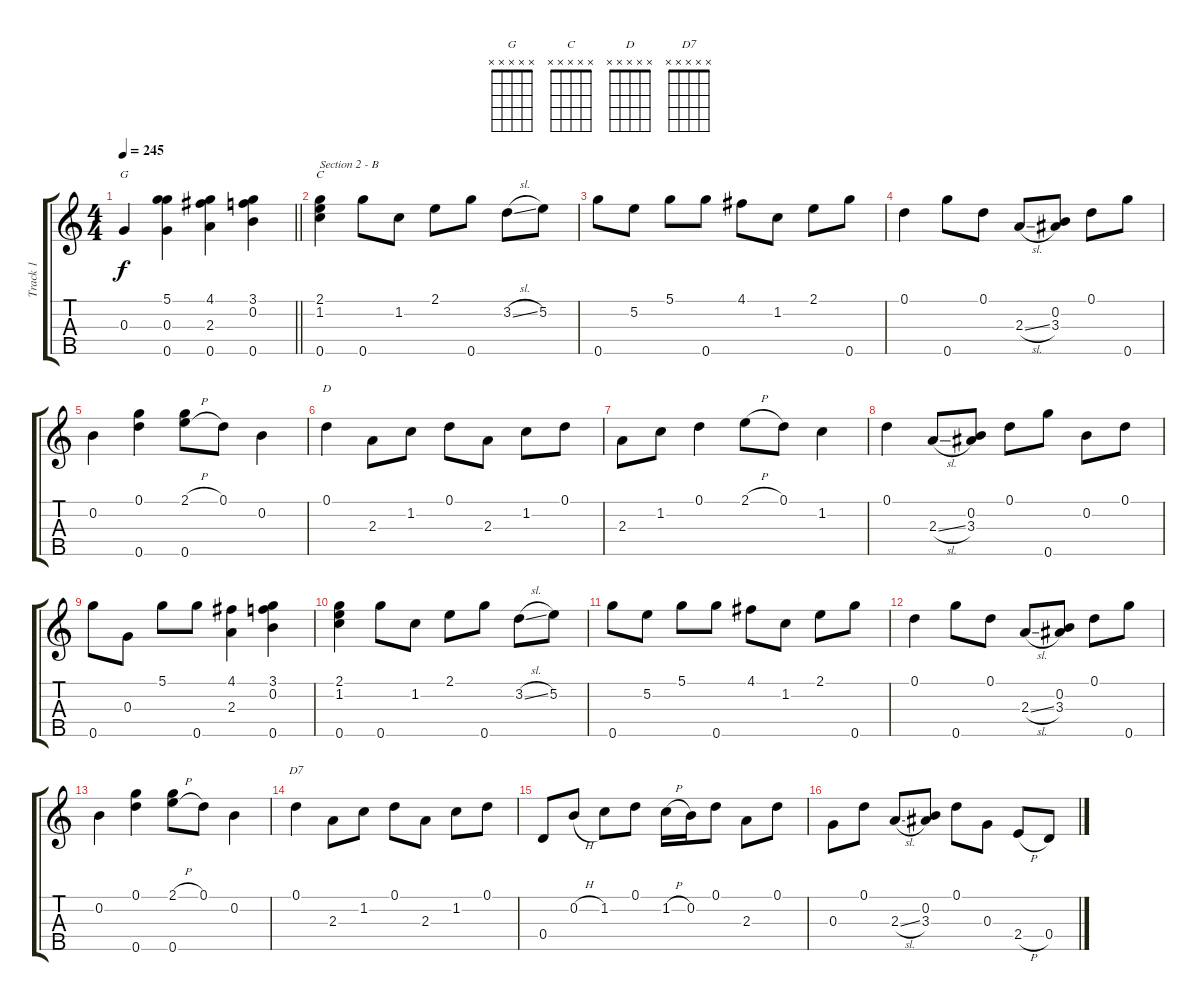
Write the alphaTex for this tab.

\track ("Track 1" "Track 1") {instrument banjo}
\staff {score tabs}
\tuning (D4 B3 G3 D3 G4) {hide}
\displaytranspose 12
\chord ("G" x x x x x)
\chord ("C" x x x x x)
\chord ("D" x x x x x)
\chord ("D7" x x x x x)
\ts (4 4)
\tempo 245
\clef g2
\barLineRight lightlight
\ks c
0.3.4{ch "G" dy f} (5.1 0.3 0.5).4 (4.1 2.3 0.5).4 (3.1 0.2 0.5).4 |
(2.1 1.2 0.5).4{ch "C" txt "Section 2 - B"} 0.5.8 1.2.8 2.1.8 0.5.8 3.2{sl}.8 5.2.8 |
0.5.8 5.2.8 5.1.8 0.5.8 4.1.8 1.2.8 2.1.8 0.5.8 |
0.1.4 0.5.8 0.1.8 2.3{sl}.8 (0.2 3.3).8 0.1.8 0.5.8 |
0.2.4 (0.1 0.5).4 (2.1{h} 0.5).8 0.1.8 0.2.4 |
0.1.4{ch "D"} 2.3.8 1.2.8 0.1.8 2.3.8 1.2.8 0.1.8 |
2.3.8 1.2.8 0.1.4 2.1{h}.8 0.1.8 1.2.4 |
0.1.4 2.3{sl}.8 (0.2 3.3).8 0.1.8 0.5.8 0.2.8 0.1.8 |
0.5.8 0.3.8 5.1.8 0.5.8 (4.1 2.3).4 (3.1 0.2 0.5).4 |
(2.1 1.2 0.5).4 0.5.8 1.2.8 2.1.8 0.5.8 3.2{sl}.8 5.2.8 |
0.5.8 5.2.8 5.1.8 0.5.8 4.1.8 1.2.8 2.1.8 0.5.8 |
0.1.4 0.5.8 0.1.8 2.3{sl}.8 (0.2 3.3).8 0.1.8 0.5.8 |
0.2.4 (0.1 0.5).4 (2.1{h} 0.5).8 0.1.8 0.2.4 |
0.1.4{ch "D7"} 2.3.8 1.2.8 0.1.8 2.3.8 1.2.8 0.1.8 |
0.4.8 0.2{h}.8 1.2.8 0.1.8 1.2{h}.16 0.2.16 0.1.8 2.3.8 0.1.8 |
0.3.8 0.1.8 2.3{sl}.8 (0.2 3.3).8 0.1.8 0.3.8 2.4{h}.8 0.4.8
